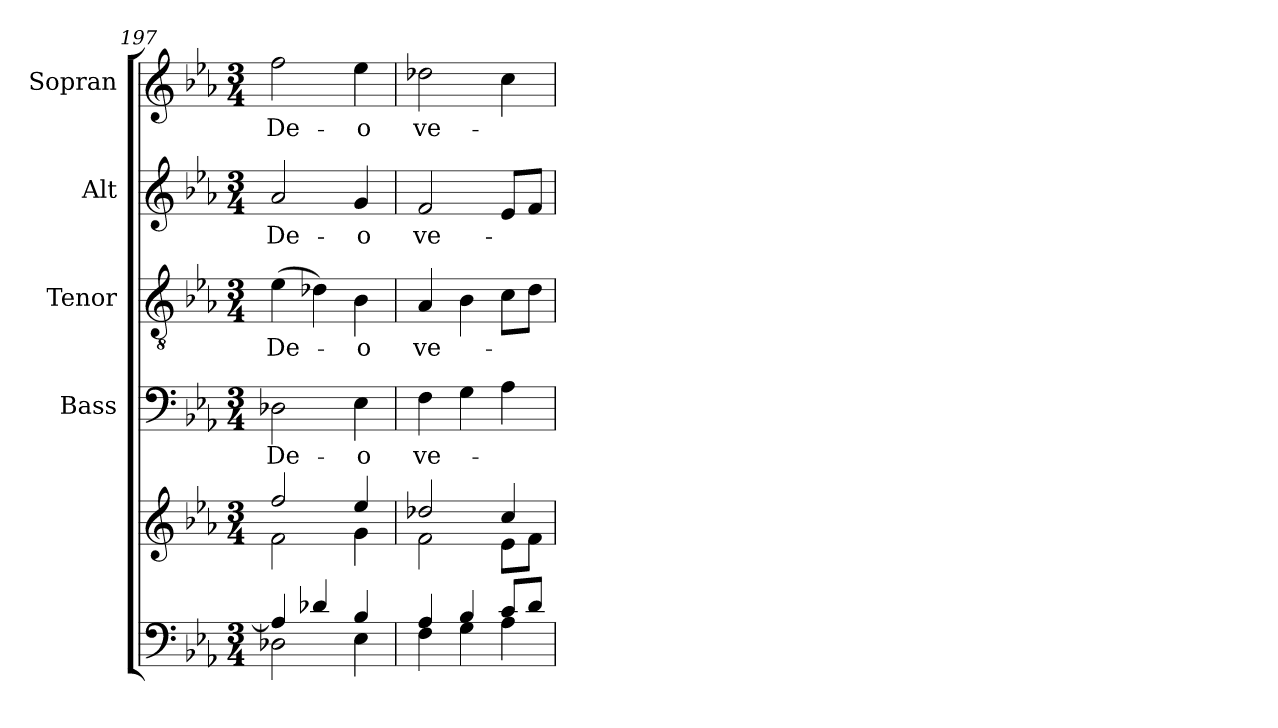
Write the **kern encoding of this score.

**kern	**kern	**kern	**text	**kern	**text	**kern	**text	**kern	**text
*part5	*part5	*part4	*part4	*part3	*part3	*part2	*part2	*part1	*part1
*staff6	*staff5	*staff4	*staff4	*staff3	*staff3	*staff2	*staff2	*staff1	*staff1
*	*	*I"Bass	*	*I"Tenor	*	*I"Alt	*	*I"Sopran	*
*	*	*I'B.	*	*I'T.	*	*I'A.	*	*I'S.	*
*clefF4	*clefG2	*clefF4	*	*clefGv2	*	*clefG2	*	*clefG2	*
*k[b-e-a-]	*k[b-e-a-]	*k[b-e-a-]	*	*k[b-e-a-]	*	*k[b-e-a-]	*	*k[b-e-a-]	*
*E-:	*E-:	*E-:	*	*E-:	*	*E-:	*	*E-:	*
*M3/4	*M3/4	*M3/4	*	*M3/4	*	*M3/4	*	*M3/4	*
=197	=197	=197	=197	=197	=197	=197	=197	=197	=197
*^	*^	*	*	*	*	*	*	*	*
!	!	!	!	!	!LO:LY:b	!	!LO:LY:b	!	!LO:LY:b	!	!LO:LY:b
4A-/]	2D-X\	2ff/	2f\	2D-X\	De-	(>4e-\	De-	2a-/	De-	2ff\	De-
4d-X/	.	.	.	.	.	4d-X\)	.	.	.	.	.
!	!	!	!	!	!LO:LY:b	!	!LO:LY:b	!	!LO:LY:b	!	!LO:LY:b
4B-/	4E-\	4ee-/	4g\	4E-\	-o	4B-\	-o	4g/	-o	4ee-\	-o
=198	=198	=198	=198	=198	=198	=198	=198	=198	=198	=198	=198
!	!	!	!	!	!LO:LY:b	!	!LO:LY:b	!	!LO:LY:b	!	!LO:LY:b
4A-/	4F\	2dd-X/	2f\	4F\	ve-	4A-/	ve-	2f/	ve-	2dd-X\	ve-
4B-/	4G\	.	.	4G\	.	4B-\	.	.	.	.	.
8c/L	4A-\	4cc/	8e-\L	4A-\	.	8c\L	.	8e-/L	.	4cc\	.
8d/J	.	.	8f\J	.	.	8d\J	.	8f/J	.	.	.
*v	*v	*	*	*	*	*	*	*	*	*	*
*	*v	*v	*	*	*	*	*	*	*	*
=	=	=	=	=	=	=	=	=	=
*-	*-	*-	*-	*-	*-	*-	*-	*-	*-
